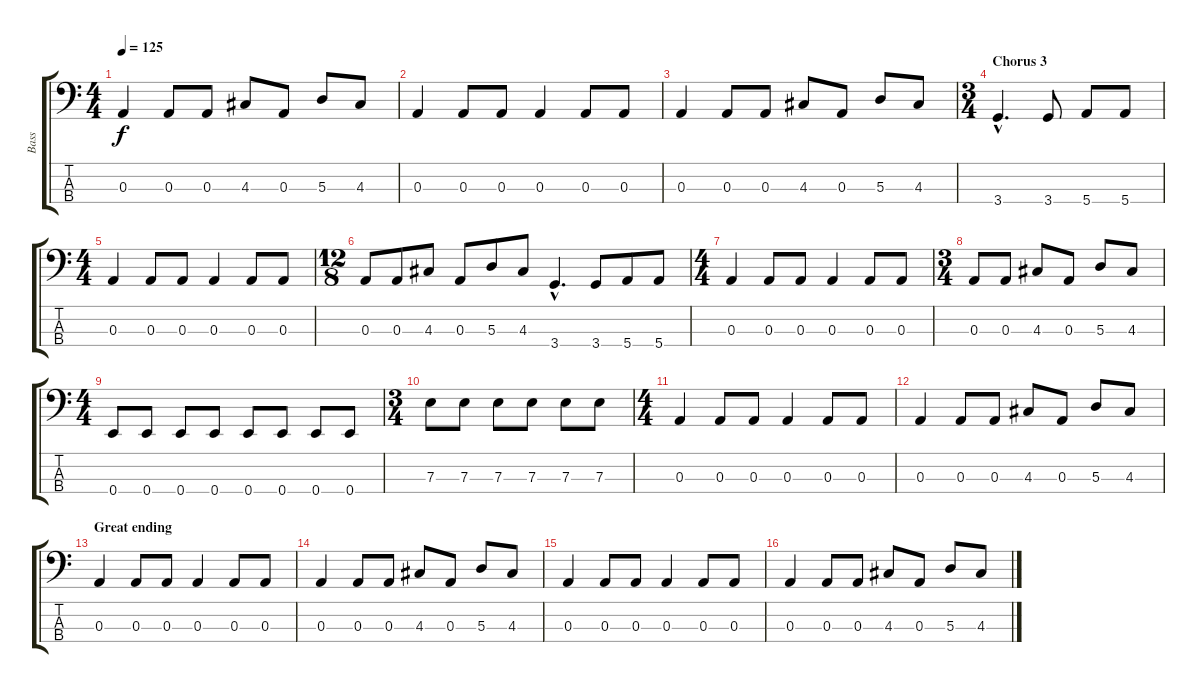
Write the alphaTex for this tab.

\track ("Bass" "Bass") {instrument acousticguitarnylon}
\staff {score tabs}
\tuning (G2 D2 A1 E1) {hide}
\ts (4 4)
\tempo 125
\clef f4
\ks c
0.3.4{dy f} 0.3.8 0.3.8 4.3.8 0.3.8 5.3.8 4.3.8 |
0.3.4 0.3.8 0.3.8 0.3.4 0.3.8 0.3.8 |
0.3.4 0.3.8 0.3.8 4.3.8 0.3.8 5.3.8 4.3.8 |
\ts (3 4)
\section ("" "Chorus 3")
3.4{hac}.4{d} 3.4.8 5.4.8 5.4.8 |
\ts (4 4)
0.3.4 0.3.8 0.3.8 0.3.4 0.3.8 0.3.8 |
\ts (12 8)
0.3.8 0.3.8 4.3.8 0.3.8 5.3.8 4.3.8 3.4{hac}.4{d} 3.4.8 5.4.8 5.4.8 |
\ts (4 4)
0.3.4 0.3.8 0.3.8 0.3.4 0.3.8 0.3.8 |
\ts (3 4)
0.3.8 0.3.8 4.3.8 0.3.8 5.3.8 4.3.8 |
\ts (4 4)
0.4.8 0.4.8 0.4.8 0.4.8 0.4.8 0.4.8 0.4.8 0.4.8 |
\ts (3 4)
7.3.8 7.3.8 7.3.8 7.3.8 7.3.8 7.3.8 |
\ts (4 4)
0.3.4 0.3.8 0.3.8 0.3.4 0.3.8 0.3.8 |
0.3.4 0.3.8 0.3.8 4.3.8 0.3.8 5.3.8 4.3.8 |
\section ("" "Great ending")
0.3.4 0.3.8 0.3.8 0.3.4 0.3.8 0.3.8 |
0.3.4 0.3.8 0.3.8 4.3.8 0.3.8 5.3.8 4.3.8 |
0.3.4 0.3.8 0.3.8 0.3.4 0.3.8 0.3.8 |
0.3.4 0.3.8 0.3.8 4.3.8 0.3.8 5.3.8 4.3.8
